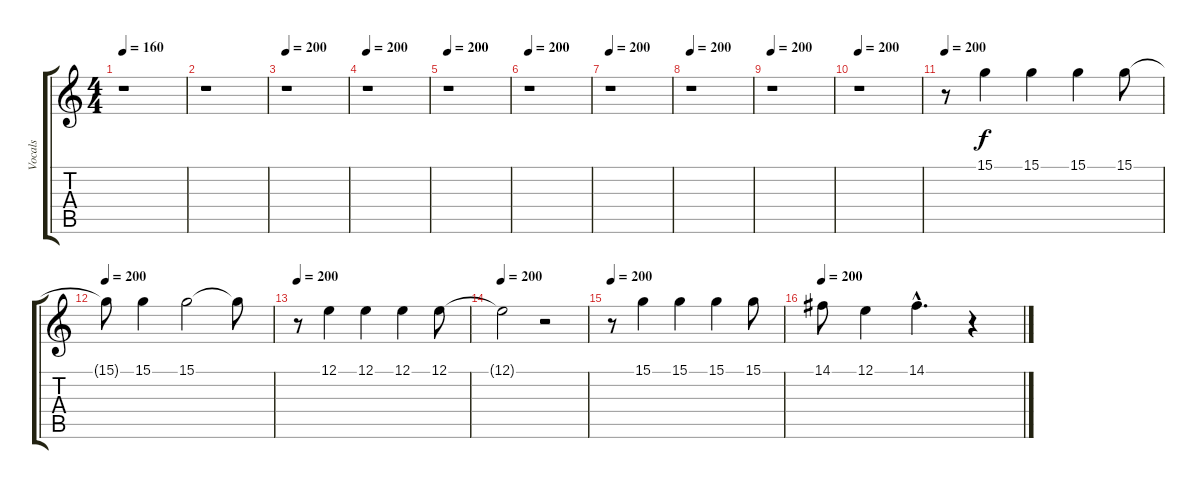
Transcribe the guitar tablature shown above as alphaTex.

\track ("Vocals" "Vocals") {instrument lead1square}
\staff {score tabs}
\tuning (E4 B3 G3 D3 A2 E2) {hide}
\ts (4 4)
\tempo 160
\clef g2
\ks c
r.1{dy f} |
r.1 |
\tempo 200
r.1 |
\tempo 200
r.1 |
\tempo 200
r.1 |
\tempo 200
r.1 |
\tempo 200
r.1 |
\tempo 200
r.1 |
\tempo 200
r.1 |
\tempo 200
r.1 |
\tempo 200
r.8 15.1.4 15.1.4 15.1.4 15.1.8 |
\tempo 200
15.1{t}.8 15.1.4 15.1.2 15.1{t}.8 |
\tempo 200
r.8 12.1.4 12.1.4 12.1.4 12.1.8 |
\tempo 200
12.1{t}.2 r.2 |
\tempo 200
r.8 15.1.4 15.1.4 15.1.4 15.1.8 |
\tempo 200
14.1.8 12.1.4 14.1{hac}.4{d} r.4
